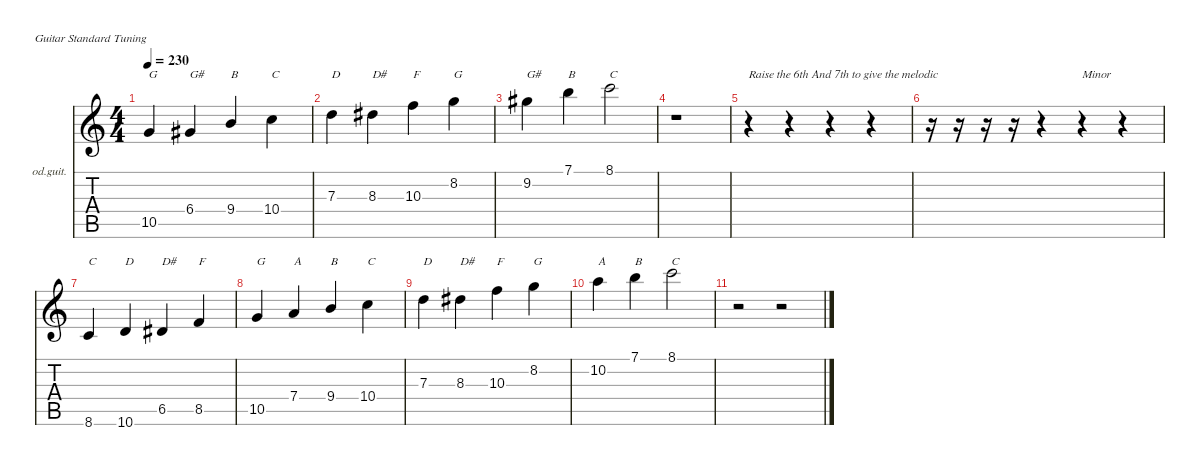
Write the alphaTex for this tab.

\defaultSystemsLayout 4
\hideDynamics
\bracketExtendMode nobrackets
\firstSystemTrackNameOrientation horizontal
\otherSystemsTrackNameOrientation horizontal
\track ("Track 1" "od.guit.") {instrument overdrivenguitar}
\staff {score tabs}
\tuning (E4 B3 G3 D3 A2 E2)
\ts (4 4)
\tempo 230
\clef g2
\ks c
10.5.4{txt "G" dy f beam Up} 6.4{acc #}.4{txt "G#" beam Up} 9.4.4{txt "B" beam Up} 10.4.4{txt "C" beam Down} |
7.3.4{txt "D" beam Down} 8.3{acc #}.4{txt "D#" beam Down} 10.3.4{txt "F" beam Down} 8.2.4{txt "G" beam Down} |
9.2{acc #}.4{txt "G#" beam Down} 7.1.4{txt "B" beam Down} 8.1.2{txt "C" beam Down} |
r.1{beam Down} |
r.4{txt "Raise the 6th And 7th to give the melodic" beam Down} r.4{beam Down} r.4{beam Down} r.4{beam Down} |
r.16{beam Down} r.16{beam Down} r.16{beam Down} r.16{beam Down} r.4{beam Down} r.4{txt "Minor" beam Down} r.4{beam Down} |
8.6.4{txt "C" beam Up} 10.6.4{txt "D" beam Up} 6.5{acc #}.4{txt "D#" beam Up} 8.5.4{txt "F" beam Up} |
10.5.4{txt "G" beam Up} 7.4.4{txt "A" beam Up} 9.4.4{txt "B" beam Up} 10.4.4{txt "C" beam Down} |
7.3.4{txt "D" beam Down} 8.3{acc #}.4{txt "D#" beam Down} 10.3.4{txt "F" beam Down} 8.2.4{txt "G" beam Down} |
10.2.4{txt "A" beam Down} 7.1.4{txt "B" beam Down} 8.1.2{txt "C" beam Down} |
r.2{beam Down} r.2{beam Down}
